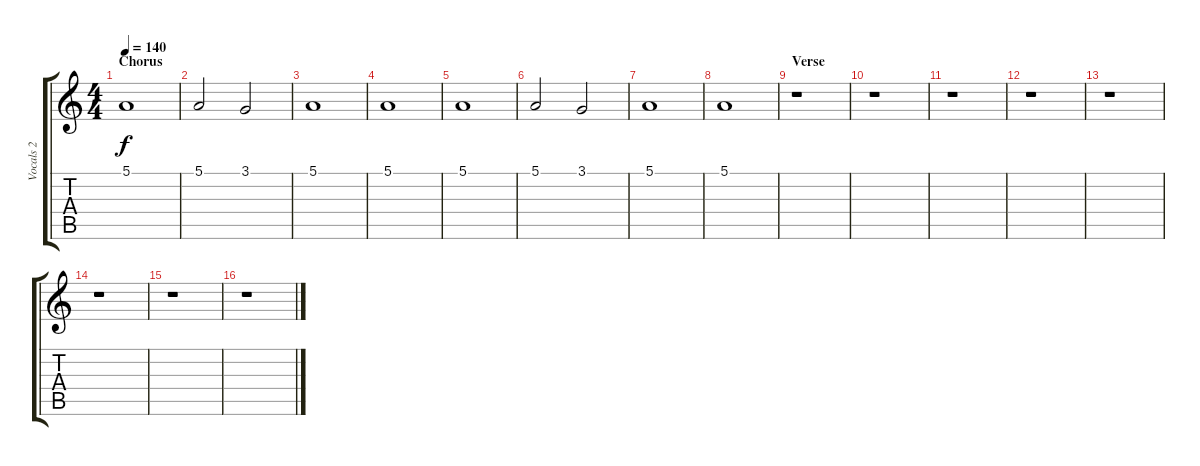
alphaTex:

\track ("Vocals 2" "Vocals 2") {instrument lead8bassandlead}
\staff {score tabs}
\tuning (E4 B3 G3 D3 A2 E2) {hide}
\ts (4 4)
\section ("" "Chorus")
\tempo 140
\clef g2
\ks c
5.1.1{dy f} |
5.1.2 3.1.2 |
5.1.1 |
5.1.1 |
5.1.1 |
5.1.2 3.1.2 |
5.1.1 |
5.1.1 |
\section ("" "Verse")
r.1 |
r.1 |
r.1 |
r.1 |
r.1 |
r.1 |
r.1 |
r.1
